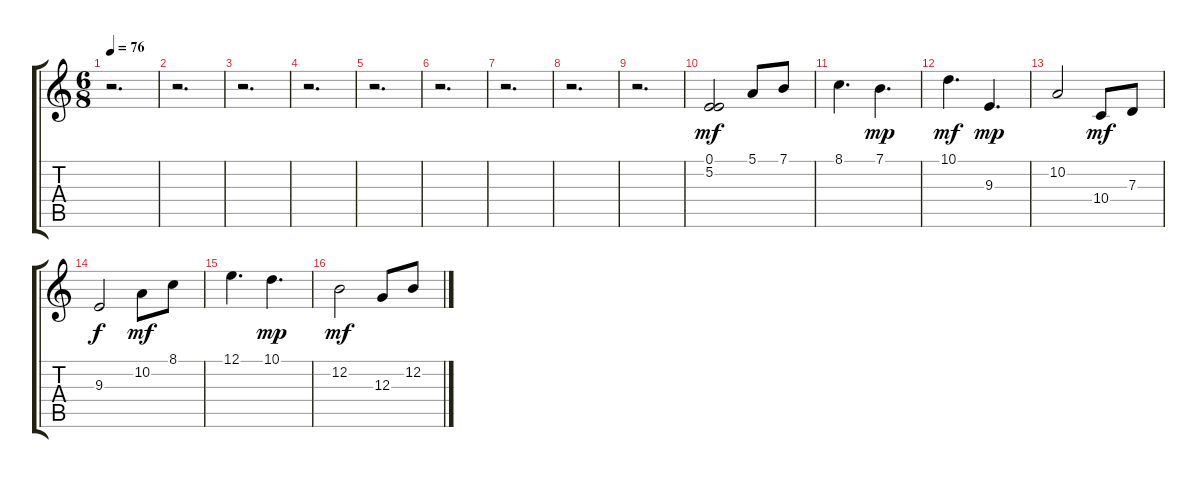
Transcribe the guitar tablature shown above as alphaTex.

\track "" {instrument stringensemble1}
\staff {score tabs}
\tuning (E4 B3 G3 D3 A2 E2) {hide}
\ts (6 8)
\tempo 76
\clef g2
\ks c
r.2{d dy mf} |
r.2{d} |
r.2{d} |
r.2{d} |
r.2{d} |
r.2{d} |
r.2{d} |
r.2{d} |
r.2{d} |
(0.1 5.2).2 5.1.8 7.1.8 |
8.1.4{d} 7.1.4{d dy mp} |
10.1.4{d dy mf} 9.3.4{d dy mp} |
10.2.2 10.4.8{dy mf} 7.3.8 |
9.3.2{dy f} 10.2.8{dy mf} 8.1.8 |
12.1.4{d} 10.1.4{d dy mp} |
12.2.2{dy mf} 12.3.8 12.2.8
